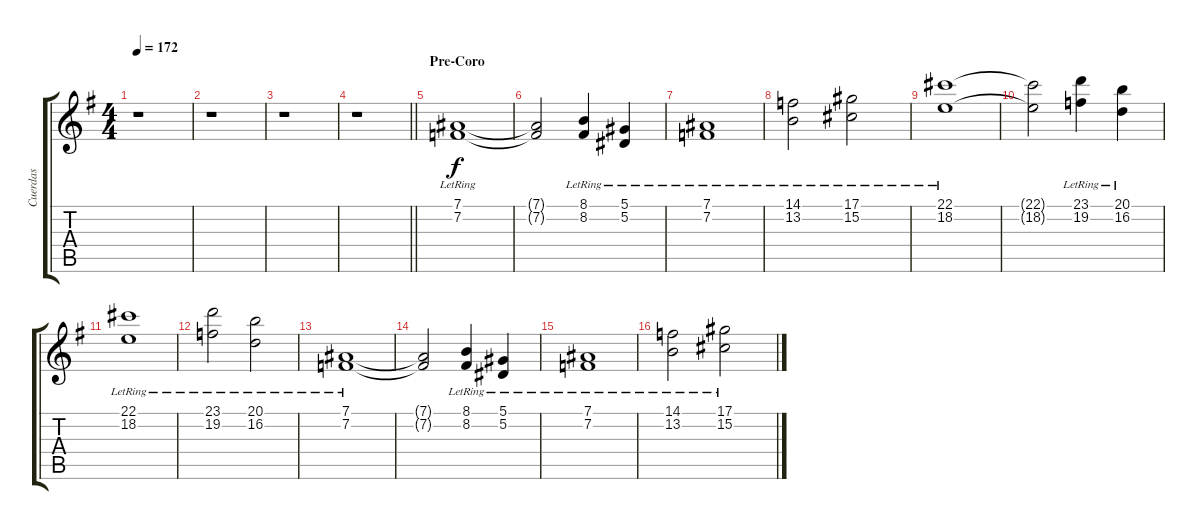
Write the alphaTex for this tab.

\track ("Cuerdas" "Cuerdas") {instrument stringensemble1}
\staff {score tabs}
\tuning (Eb4 Bb3 Gb3 Db3 Ab2 Eb2) {hide}
\ts (4 4)
\tempo 172
\clef g2
\ks eminor
r.1{dy fff} |
r.1 |
r.1 |
\barLineRight lightlight
r.1 |
\section ("" "Pre-Coro")
(7.1{lr} 7.2{lr}).1{dy f volume 14} |
(7.1{t} 7.2{t}).2 (8.1{lr} 8.2{lr}).4 (5.1{lr} 5.2{lr}).4 |
(7.1{lr} 7.2{lr}).1 |
(14.1{lr} 13.2{lr}).2 (17.1{lr} 15.2{lr}).2 |
(22.1{lr} 18.2{lr}).1 |
(22.1{t} 18.2{t}).2 (23.1{lr} 19.2{lr}).4 (20.1{lr} 16.2{lr}).4 |
(22.1{lr} 18.2{lr}).1 |
(23.1{lr} 19.2{lr}).2 (20.1{lr} 16.2{lr}).2 |
(7.1{lr} 7.2{lr}).1 |
(7.1{t} 7.2{t}).2 (8.1{lr} 8.2{lr}).4 (5.1{lr} 5.2{lr}).4 |
(7.1{lr} 7.2{lr}).1 |
(14.1{lr} 13.2{lr}).2 (17.1{lr} 15.2{lr}).2
